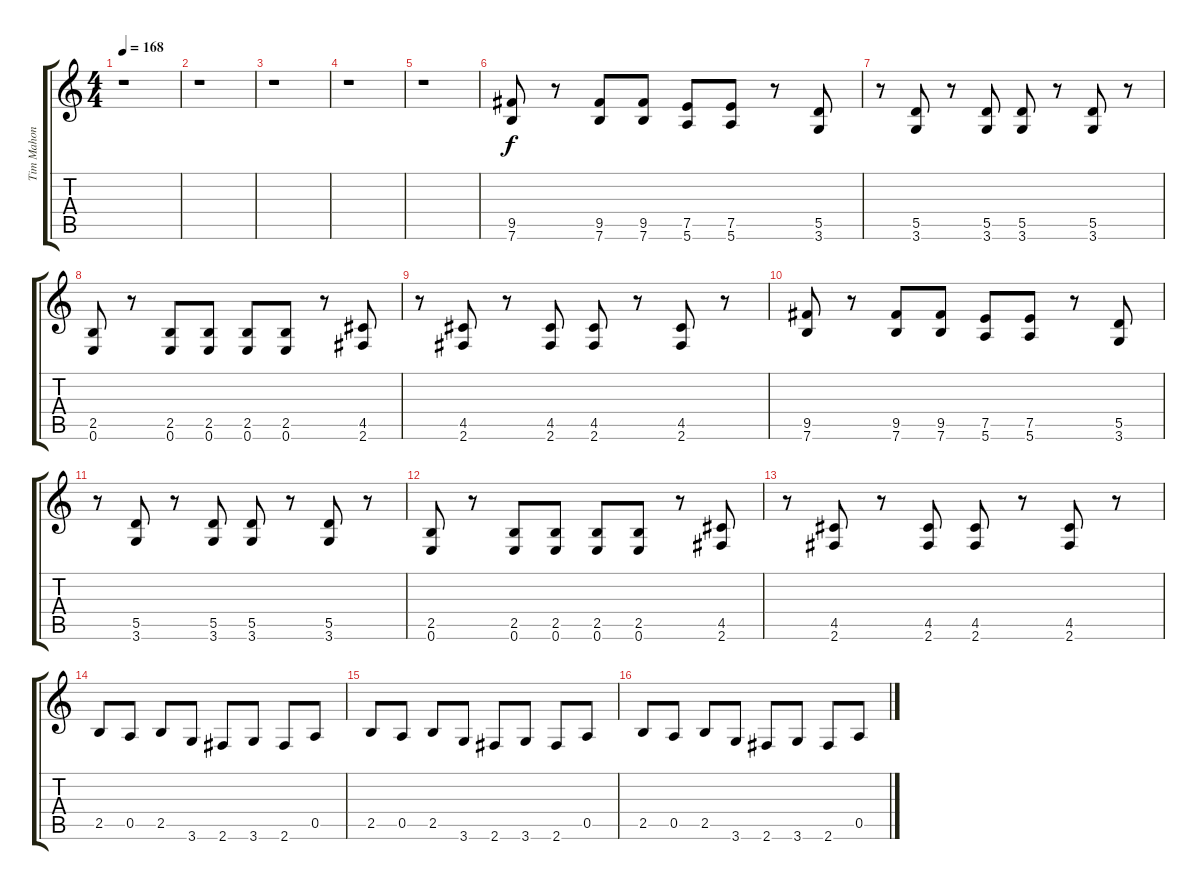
\track (" Tim Mahoney" " Tim Mahon") {instrument distortionguitar}
\staff {score tabs}
\tuning (E4 B3 G3 D3 A2 E2) {hide}
\ts (4 4)
\tempo 168
\clef g2
\ks c
r.1{dy f} |
r.1 |
r.1 |
r.1 |
r.1 |
(9.5 7.6).8 r.8 (9.5 7.6).8 (9.5 7.6).8 (7.5 5.6).8 (7.5 5.6).8 r.8 (5.5 3.6).8 |
r.8 (5.5 3.6).8 r.8 (5.5 3.6).8 (5.5 3.6).8 r.8 (5.5 3.6).8 r.8 |
(2.5 0.6).8 r.8 (2.5 0.6).8 (2.5 0.6).8 (2.5 0.6).8 (2.5 0.6).8 r.8 (4.5 2.6).8 |
r.8 (4.5 2.6).8 r.8 (4.5 2.6).8 (4.5 2.6).8 r.8 (4.5 2.6).8 r.8 |
(9.5 7.6).8 r.8 (9.5 7.6).8 (9.5 7.6).8 (7.5 5.6).8 (7.5 5.6).8 r.8 (5.5 3.6).8 |
r.8 (5.5 3.6).8 r.8 (5.5 3.6).8 (5.5 3.6).8 r.8 (5.5 3.6).8 r.8 |
(2.5 0.6).8 r.8 (2.5 0.6).8 (2.5 0.6).8 (2.5 0.6).8 (2.5 0.6).8 r.8 (4.5 2.6).8 |
r.8 (4.5 2.6).8 r.8 (4.5 2.6).8 (4.5 2.6).8 r.8 (4.5 2.6).8 r.8 |
2.5.8 0.5.8 2.5.8 3.6.8 2.6.8 3.6.8 2.6.8 0.5.8 |
2.5.8 0.5.8 2.5.8 3.6.8 2.6.8 3.6.8 2.6.8 0.5.8 |
2.5.8 0.5.8 2.5.8 3.6.8 2.6.8 3.6.8 2.6.8 0.5.8
